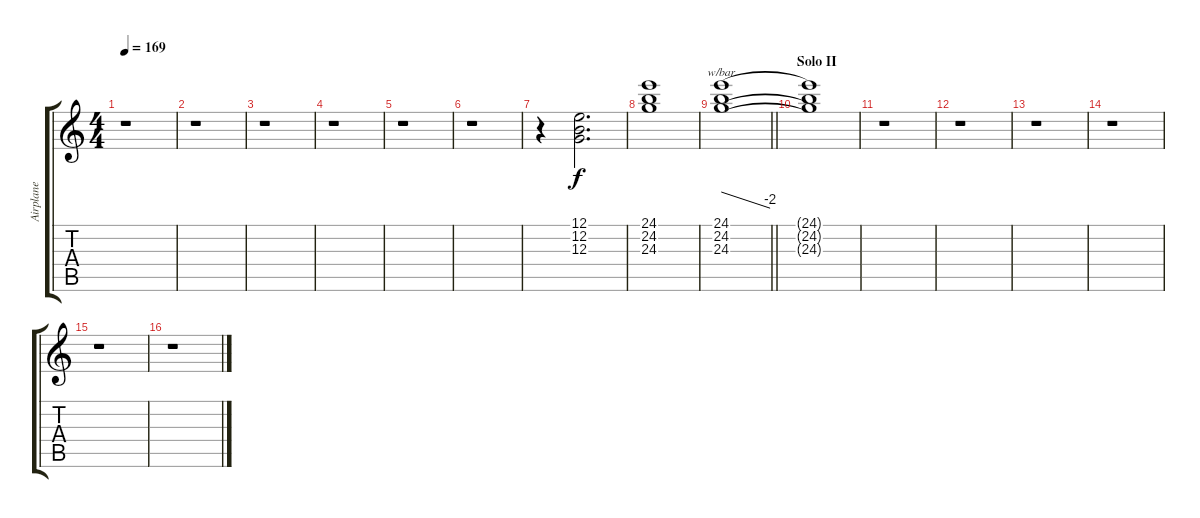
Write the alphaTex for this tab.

\track ("Airplane" "Airplane") {instrument helicopter}
\staff {score tabs}
\tuning (E4 B3 G3 D3 A2 E2) {hide}
\ts (4 4)
\tempo 169
\clef g2
\ks c
r.1{dy f} |
r.1 |
r.1 |
r.1 |
r.1 |
r.1 |
r.4 (12.1 12.2 12.3).2{d} |
(24.1 24.2 24.3).1 |
\barLineRight lightlight
(24.1 24.2 24.3).1{tbe (dive default 0 0 60 -8)} |
\section ("" "Solo II")
(24.1{t} 24.2{t} 24.3{t}).1 |
r.1 |
r.1 |
r.1 |
r.1 |
r.1 |
r.1
